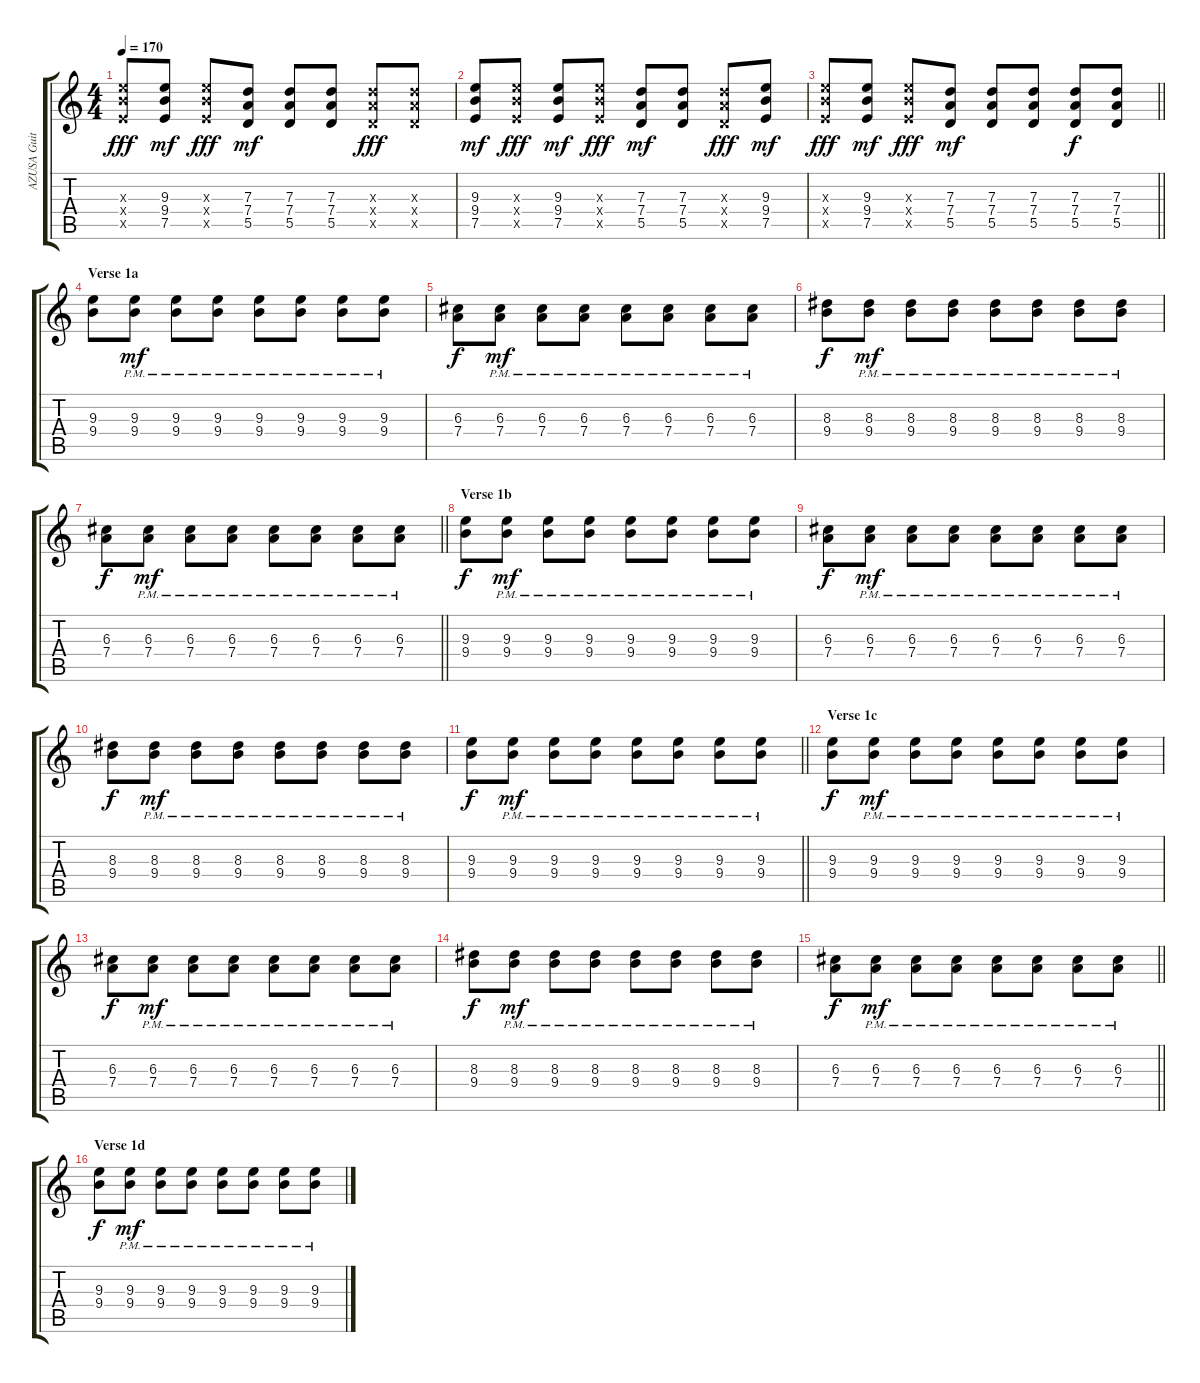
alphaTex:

\track ("AZUSA Guitar" "AZUSA Guit") {instrument distortionguitar}
\staff {score tabs}
\tuning (E4 B3 G3 D3 A2 E2) {hide}
\ts (4 4)
\tempo 170
\clef g2
\ks c
(9.3{x} 9.4{x} 7.5{x}).8{dy fff} (9.3 9.4 7.5).8{dy mf} (9.3{x} 9.4{x} 7.5{x}).8{dy fff} (7.3 7.4 5.5).8{dy mf} (7.3 7.4 5.5).8 (7.3 7.4 5.5).8 (7.3{x} 7.4{x} 5.5{x}).8{dy fff} (7.3{x} 7.4{x} 5.5{x}).8 |
(9.3 9.4 7.5).8{dy mf} (9.3{x} 9.4{x} 7.5{x}).8{dy fff} (9.3 9.4 7.5).8{dy mf} (9.3{x} 9.4{x} 7.5{x}).8{dy fff} (7.3 7.4 5.5).8{dy mf} (7.3 7.4 5.5).8 (7.3{x} 7.4{x} 5.5{x}).8{dy fff} (9.3 9.4 7.5).8{dy mf} |
\barLineRight lightlight
(9.3{x} 9.4{x} 7.5{x}).8{dy fff} (9.3 9.4 7.5).8{dy mf} (9.3{x} 9.4{x} 7.5{x}).8{dy fff} (7.3 7.4 5.5).8{dy mf} (7.3 7.4 5.5).8 (7.3 7.4 5.5).8 (7.3 7.4 5.5).8{dy f} (7.3 7.4 5.5).8 |
\section ("" "Verse 1a")
(9.3 9.4).8 (9.3{pm} 9.4{pm}).8{dy mf} (9.3{pm} 9.4{pm}).8 (9.3{pm} 9.4{pm}).8 (9.3{pm} 9.4{pm}).8 (9.3{pm} 9.4{pm}).8 (9.3{pm} 9.4{pm}).8 (9.3{pm} 9.4{pm}).8 |
(6.3 7.4).8{dy f} (6.3{pm} 7.4{pm}).8{dy mf} (6.3{pm} 7.4{pm}).8 (6.3{pm} 7.4{pm}).8 (6.3{pm} 7.4{pm}).8 (6.3{pm} 7.4{pm}).8 (6.3{pm} 7.4{pm}).8 (6.3{pm} 7.4{pm}).8 |
(8.3 9.4).8{dy f} (8.3{pm} 9.4{pm}).8{dy mf} (8.3{pm} 9.4{pm}).8 (8.3{pm} 9.4{pm}).8 (8.3{pm} 9.4{pm}).8 (8.3{pm} 9.4{pm}).8 (8.3{pm} 9.4{pm}).8 (8.3{pm} 9.4{pm}).8 |
\barLineRight lightlight
(6.3 7.4).8{dy f} (6.3{pm} 7.4{pm}).8{dy mf} (6.3{pm} 7.4{pm}).8 (6.3{pm} 7.4{pm}).8 (6.3{pm} 7.4{pm}).8 (6.3{pm} 7.4{pm}).8 (6.3{pm} 7.4{pm}).8 (6.3{pm} 7.4{pm}).8 |
\section ("" "Verse 1b")
(9.3 9.4).8{dy f} (9.3{pm} 9.4{pm}).8{dy mf} (9.3{pm} 9.4{pm}).8 (9.3{pm} 9.4{pm}).8 (9.3{pm} 9.4{pm}).8 (9.3{pm} 9.4{pm}).8 (9.3{pm} 9.4{pm}).8 (9.3{pm} 9.4{pm}).8 |
(6.3 7.4).8{dy f} (6.3{pm} 7.4{pm}).8{dy mf} (6.3{pm} 7.4{pm}).8 (6.3{pm} 7.4{pm}).8 (6.3{pm} 7.4{pm}).8 (6.3{pm} 7.4{pm}).8 (6.3{pm} 7.4{pm}).8 (6.3{pm} 7.4{pm}).8 |
(8.3 9.4).8{dy f} (8.3{pm} 9.4{pm}).8{dy mf} (8.3{pm} 9.4{pm}).8 (8.3{pm} 9.4{pm}).8 (8.3{pm} 9.4{pm}).8 (8.3{pm} 9.4{pm}).8 (8.3{pm} 9.4{pm}).8 (8.3{pm} 9.4{pm}).8 |
\barLineRight lightlight
(9.3 9.4).8{dy f} (9.3{pm} 9.4{pm}).8{dy mf} (9.3{pm} 9.4{pm}).8 (9.3{pm} 9.4{pm}).8 (9.3{pm} 9.4{pm}).8 (9.3{pm} 9.4{pm}).8 (9.3{pm} 9.4{pm}).8 (9.3{pm} 9.4{pm}).8 |
\section ("" "Verse 1c")
(9.3 9.4).8{dy f} (9.3{pm} 9.4{pm}).8{dy mf} (9.3{pm} 9.4{pm}).8 (9.3{pm} 9.4{pm}).8 (9.3{pm} 9.4{pm}).8 (9.3{pm} 9.4{pm}).8 (9.3{pm} 9.4{pm}).8 (9.3{pm} 9.4{pm}).8 |
(6.3 7.4).8{dy f} (6.3{pm} 7.4{pm}).8{dy mf} (6.3{pm} 7.4{pm}).8 (6.3{pm} 7.4{pm}).8 (6.3{pm} 7.4{pm}).8 (6.3{pm} 7.4{pm}).8 (6.3{pm} 7.4{pm}).8 (6.3{pm} 7.4{pm}).8 |
(8.3 9.4).8{dy f} (8.3{pm} 9.4{pm}).8{dy mf} (8.3{pm} 9.4{pm}).8 (8.3{pm} 9.4{pm}).8 (8.3{pm} 9.4{pm}).8 (8.3{pm} 9.4{pm}).8 (8.3{pm} 9.4{pm}).8 (8.3{pm} 9.4{pm}).8 |
\barLineRight lightlight
(6.3 7.4).8{dy f} (6.3{pm} 7.4{pm}).8{dy mf} (6.3{pm} 7.4{pm}).8 (6.3{pm} 7.4{pm}).8 (6.3{pm} 7.4{pm}).8 (6.3{pm} 7.4{pm}).8 (6.3{pm} 7.4{pm}).8 (6.3{pm} 7.4{pm}).8 |
\section ("" "Verse 1d")
(9.3 9.4).8{dy f} (9.3{pm} 9.4{pm}).8{dy mf} (9.3{pm} 9.4{pm}).8 (9.3{pm} 9.4{pm}).8 (9.3{pm} 9.4{pm}).8 (9.3{pm} 9.4{pm}).8 (9.3{pm} 9.4{pm}).8 (9.3{pm} 9.4{pm}).8
